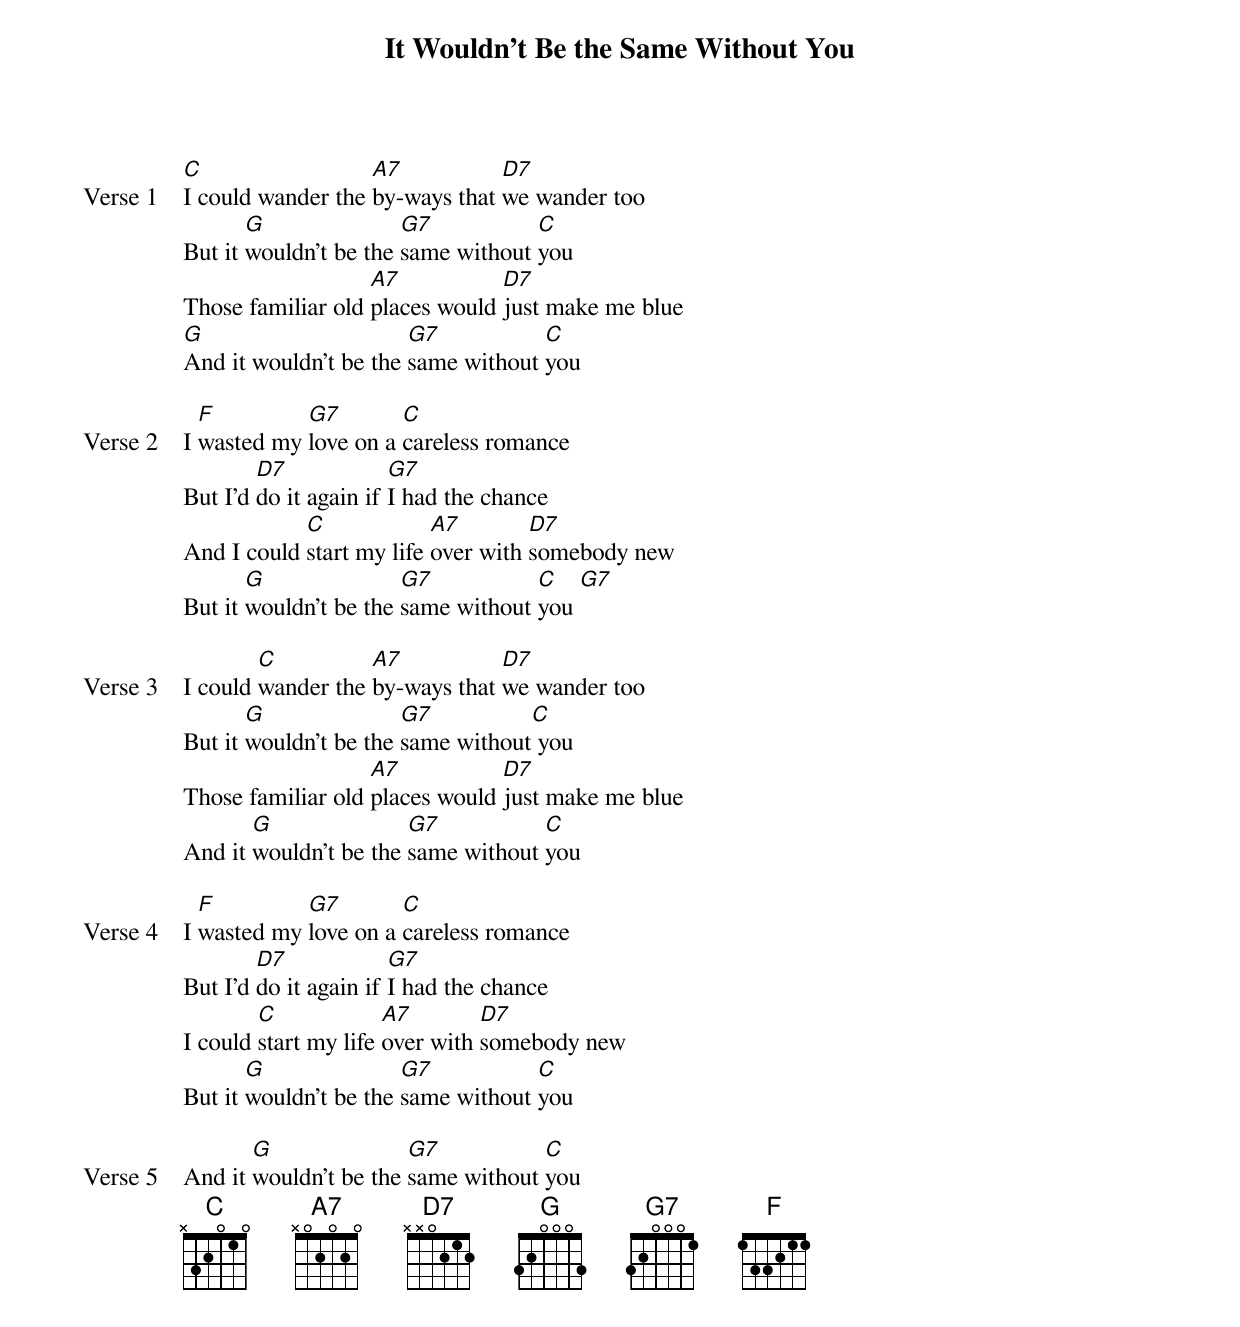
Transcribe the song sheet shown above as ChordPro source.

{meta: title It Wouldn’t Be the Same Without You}
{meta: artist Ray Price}
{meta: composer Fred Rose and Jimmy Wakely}
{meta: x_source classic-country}
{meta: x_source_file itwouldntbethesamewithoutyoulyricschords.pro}
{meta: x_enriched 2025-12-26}

{start_of_verse: Verse 1}
[C]I could wander the [A7]by-ways that [D7]we wander too
But it [G]wouldn't be the [G7]same without [C]you
Those familiar old [A7]places would [D7]just make me blue
[G]And it wouldn't be the [G7]same without [C]you
{end_of_verse}

{start_of_verse: Verse 2}
I [F]wasted my [G7]love on a [C]careless romance
But I'd [D7]do it again if [G7]I had the chance
And I could [C]start my life [A7]over with [D7]somebody new
But it [G]wouldn't be the [G7]same without [C]you [G7]
{end_of_verse}

{start_of_verse: Verse 3}
I could [C]wander the [A7]by-ways that [D7]we wander too
But it [G]wouldn't be the [G7]same without[C] you
Those familiar old [A7]places would [D7]just make me blue
And it [G]wouldn't be the [G7]same without [C]you
{end_of_verse}

{start_of_verse: Verse 4}
I [F]wasted my [G7]love on a [C]careless romance
But I'd [D7]do it again if [G7]I had the chance
I could [C]start my life [A7]over with [D7]somebody new
But it [G]wouldn't be the [G7]same without [C]you
{end_of_verse}

{start_of_verse: Verse 5}
And it [G]wouldn't be the [G7]same without [C]you
{end_of_verse}
